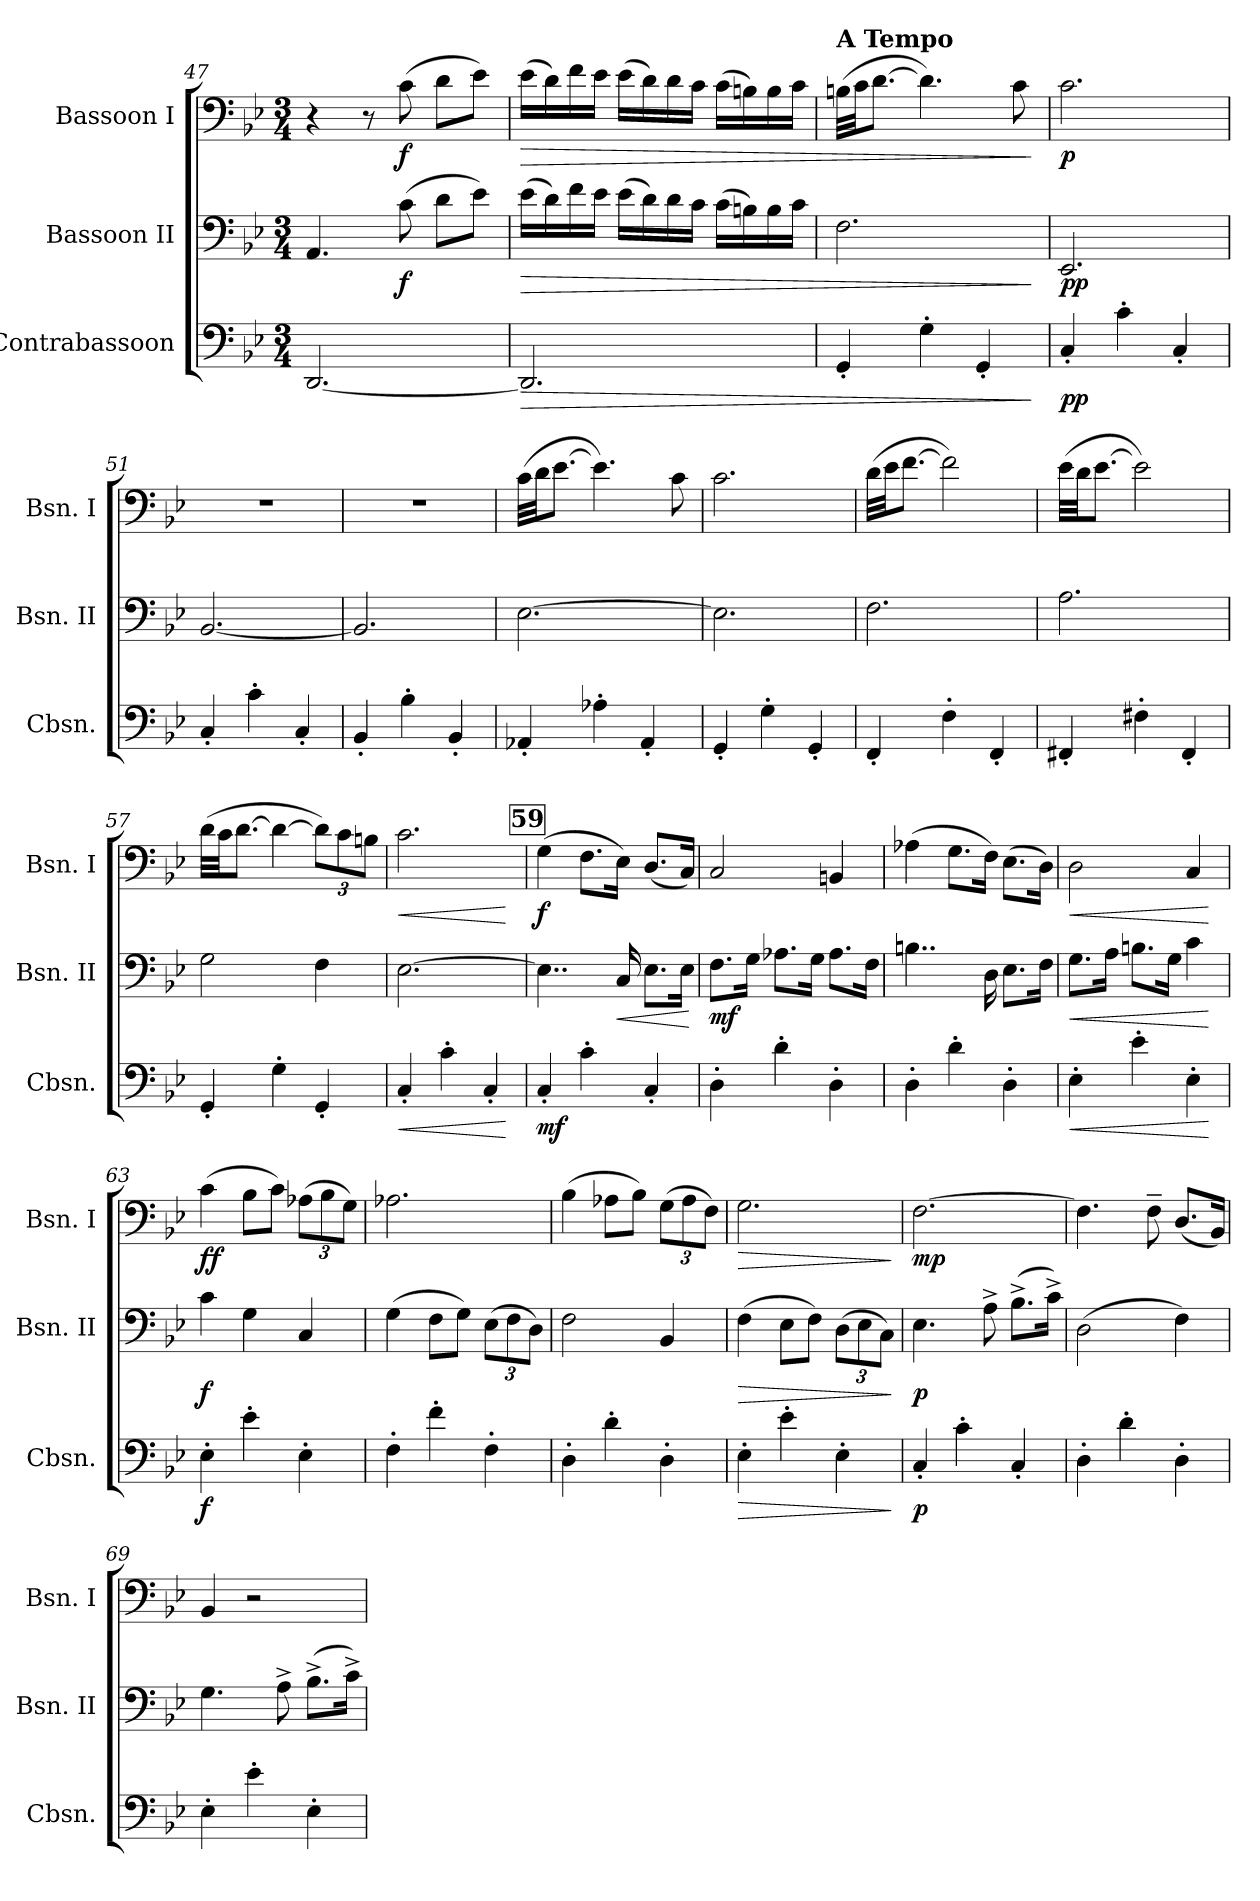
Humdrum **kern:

**kern	**dynam	**kern	**dynam	**kern	**dynam
*part3	*part3	*part2	*part2	*part1	*part1
*staff3	*staff3	*staff2	*staff2	*staff1	*staff1
*I"Contrabassoon	*	*I"Bassoon II	*	*I"Bassoon I	*
*I'Cbsn.	*	*I'Bsn. II	*	*I'Bsn. I	*
*clefF4	*	*clefF4	*	*clefF4	*
*ITrd7c12	*	*	*	*	*
*k[b-e-]	*	*k[b-e-]	*	*k[b-e-]	*
*M3/4	*	*M3/4	*	*M3/4	*
*MM60	*	*MM60	*	*MM60	*
=47	=47	=47	=47	=47	=47
[2.DDD/	.	4.AA/	.	4r	.
.	.	.	.	8r	.
*	*	*	*	*MM50	*
!	!	!	!LO:DY:b	!	!LO:DY:b
.	.	(>8c\	f	(>8c\	f
.	.	8d\L	.	8d\L	.
.	.	8e-\J)	.	8e-\J)	.
!!LO:PB:g=z
=48	=48	=48	=48	=48	=48
*	*	*	*	*MM55	*
!	!LO:HP:b	!	!LO:HP:b	!	!LO:HP:b
2.DDD/]	>	(>16e-\LL	>	(>16e-\LL	>
*	*	*	*	*MM60	*
.	.	16d\)	.	16d\)	.
*	*	*	*	*MM65	*
.	.	16f\	.	16f\	.
.	.	16e-\JJ	.	16e-\JJ	.
.	.	(>16e-\LL	.	(>16e-\LL	.
*	*	*	*	*MM75	*
.	.	16d\)	.	16d\)	.
.	.	16d\	.	16d\	.
.	.	16c\JJ	.	16c\JJ	.
*	*	*	*	*MM60	*
.	.	(>16c\LL	.	(>16c\LL	.
.	.	16Bn\)	.	16Bn\)	.
*	*	*	*	*MM40	*
.	.	16B\	.	16B\	.
.	.	16c\JJ	.	16c\JJ	.
=49	=49	=49	=49	=49	=49
!!LO:REH:place=s1:a:B:fs=14:t=49
*	*	*	*	*MM70	*
!	!	!	!	!LO:TX:a:B:t=A Tempo	!
4GGG'/	.	2.F\	.	(>32Bn\LLL	.
.	.	.	.	32c\JJ	.
.	.	.	.	[8.d\J	.
4GG'\	.	.	.	4.d\])	.
4GGG'/	.	.	.	.	.
.	.	.	.	8c\	.
.	]	.	]	.	]
=50	=50	=50	=50	=50	=50
!	!LO:DY:b	!	!LO:DY:b	!	!LO:DY:b
4CC'/	pp	2.EE-/	pp	2.c\	p
4C'\	.	.	.	.	.
4CC'/	.	.	.	.	.
=51	=51	=51	=51	=51	=51
4CC'/	.	[2.BB-/	.	2.r	.
4C'\	.	.	.	.	.
4CC'/	.	.	.	.	.
=52	=52	=52	=52	=52	=52
4BBB-'/	.	2.BB-/]	.	2.r	.
4BB-'\	.	.	.	.	.
4BBB-'/	.	.	.	.	.
=53	=53	=53	=53	=53	=53
4AAA-X'/	.	[2.E-\	.	(>32c\LLL	.
.	.	.	.	32d\JJ	.
.	.	.	.	[8.e-\J	.
4AA-X'\	.	.	.	4.e-\])	.
4AAA-'/	.	.	.	.	.
.	.	.	.	8c\	.
!!LO:LB:g=z
=54	=54	=54	=54	=54	=54
4GGG'/	.	2.E-\]	.	2.c\	.
4GG'\	.	.	.	.	.
4GGG'/	.	.	.	.	.
=55	=55	=55	=55	=55	=55
4FFF'/	.	2.F\	.	(>32d\LLL	.
.	.	.	.	32e-\JJ	.
.	.	.	.	[8.f\J	.
4FF'\	.	.	.	2f\])	.
4FFF'/	.	.	.	.	.
=56	=56	=56	=56	=56	=56
4FFF#X'/	.	2.A\	.	(>32e-\LLL	.
.	.	.	.	32d\JJ	.
.	.	.	.	[8.e-\J	.
4FF#X'\	.	.	.	2e-\])	.
4FFF#'/	.	.	.	.	.
=57	=57	=57	=57	=57	=57
4GGG'/	.	2G\	.	(>32d\LLL	.
.	.	.	.	32c\JJ	.
.	.	.	.	[8.d\J	.
4GG'\	.	.	.	4d\_	.
*	*	*	*	*Xbrackettup	*
4GGG'/	.	4F\	.	12d\L])	.
.	.	.	.	12c\	.
.	.	.	.	12Bn\J	.
=58	=58	=58	=58	=58	=58
!	!LO:HP:b	!	!	!	!LO:HP:b
4CC'/	<	[2.E-\	.	2.c\	<
4C'\	.	.	.	.	.
4CC'/	.	.	.	.	.
.	[	.	.	.	[
!!LO:REH:place=s1:a:B:fs=14:t=59
=59	=59	=59	=59	=59	=59
!	!LO:DY:b	!	!	!	!LO:DY:b
4CC'/	mf	4..E-\]	.	(>4G\	f
4C'\	.	.	.	8.F\L	.
!	!	!	!LO:HP:b	!	!
.	.	16C/	<	16E-\Jk)	.
4CC'/	.	8.E-\L	.	(<8.D/L	.
.	.	16E-\Jk	.	16C/Jk)	.
.	.	.	[	.	.
!!LO:LB:g=z
=60	=60	=60	=60	=60	=60
!	!	!	!LO:DY:b	!	!
4DD'\	.	8.F\L	mf	2C/	.
.	.	16G\Jk	.	.	.
4D'\	.	8.A-X\L	.	.	.
.	.	16G\Jk	.	.	.
4DD'\	.	8.A-\L	.	4BBn/	.
.	.	16F\Jk	.	.	.
=61	=61	=61	=61	=61	=61
4DD'\	.	4..Bn\	.	(>4A-X\	.
4D'\	.	.	.	8.G\L	.
.	.	16D\	.	16F\Jk)	.
4DD'\	.	8.E-\L	.	(>8.E-\L	.
.	.	16F\Jk	.	16D\Jk)	.
=62	=62	=62	=62	=62	=62
!	!LO:HP:b	!	!LO:HP:b	!	!LO:HP:b
4EE-'\	<	8.G\L	<	2D\	<
.	.	16A\Jk	.	.	.
4E-'\	.	8.Bn\L	.	.	.
.	.	16G\Jk	.	.	.
4EE-'\	.	4c\	.	4C/	.
.	[	.	[	.	[
=63	=63	=63	=63	=63	=63
!	!LO:DY:b	!	!LO:DY:b	!	!LO:DY:b
4EE-'\	f	4c\	f	(>4c\	ff
4E-'\	.	4G\	.	8B-\L	.
.	.	.	.	8c\J)	.
4EE-'\	.	4C/	.	(>12A-X\L	.
.	.	.	.	12B-\	.
.	.	.	.	12G\J)	.
=64	=64	=64	=64	=64	=64
4FF'\	.	(>4G\	.	2.A-X\	.
4F'\	.	8F\L	.	.	.
.	.	8G\J)	.	.	.
*	*	*Xbrackettup	*	*	*
4FF'\	.	(>12E-\L	.	.	.
.	.	12F\	.	.	.
.	.	12D\J)	.	.	.
=65	=65	=65	=65	=65	=65
4DD'\	.	2F\	.	(>4B-\	.
4D'\	.	.	.	8A-X\L	.
.	.	.	.	8B-\J)	.
4DD'\	.	4BB-/	.	(>12G\L	.
.	.	.	.	12A-\	.
.	.	.	.	12F\J)	.
!!LO:PB:g=z
=66	=66	=66	=66	=66	=66
!	!LO:HP:b	!	!LO:HP:b	!	!LO:HP:b
4EE-'\	>	(>4F\	>	2.G\	>
4E-'\	.	8E-\L	.	.	.
.	.	8F\J)	.	.	.
4EE-'\	.	(>12D\L	.	.	.
.	.	12E-\	.	.	.
.	.	12C\J)	.	.	.
.	]	.	]	.	]
=67	=67	=67	=67	=67	=67
!	!LO:DY:b	!	!LO:DY:b	!	!LO:DY:b
4CC'/	p	4.E-\	p	[2.F\	mp
4C'\	.	.	.	.	.
.	.	8A^\	.	.	.
4CC'/	.	(>8.B-^\L	.	.	.
.	.	16c^\Jk)	.	.	.
=68	=68	=68	=68	=68	=68
4DD'\	.	(>2D\	.	4.F\]	.
4D'\	.	.	.	.	.
.	.	.	.	8F~\	.
4DD'\	.	4F\)	.	(<8.D/L	.
.	.	.	.	16BB-/Jk)	.
=69	=69	=69	=69	=69	=69
4EE-'\	.	4.G\	.	4BB-/	.
4E-'\	.	.	.	2r	.
.	.	8A^\	.	.	.
4EE-'\	.	(>8.B-^\L	.	.	.
.	.	16c^\Jk)	.	.	.
=	=	=	=	=	=
*-	*-	*-	*-	*-	*-
